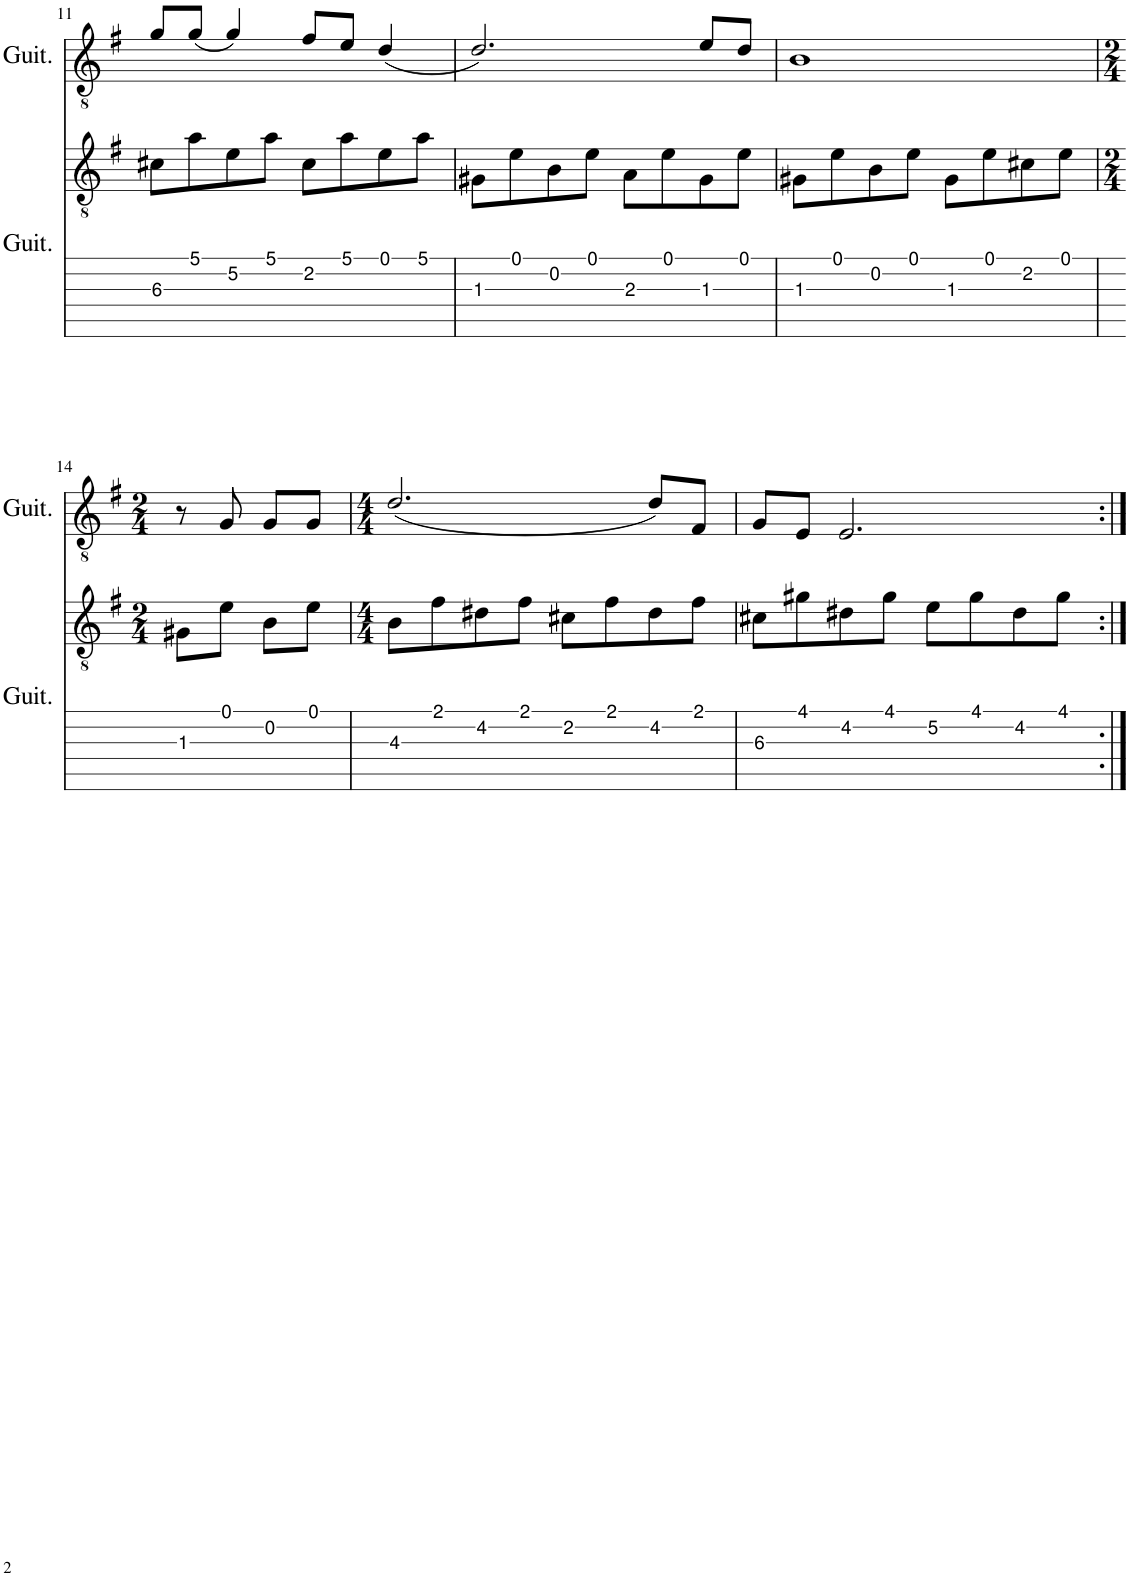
**kern	**kern	**kern
*part2	*part2	*part1
*staff3	*staff2	*staff1
*I"Guitare classique	*	*I"Classical Guitar
*I'Guit.	*	*I'Guit.
!!LO:PB:g=z
*	*clefGv2	*clefGv2
*k[f#]	*k[f#]	*k[f#]
*M4/4	*M4/4	*M4/4
=11	=11	=11
8c#L	8c#X\L	8g/L
8aJ	8a\	(8g/J
8eL	8e\	4g/)
8aJ	8a\J	.
8c#L	8c#\L	8f#/L
8aJ	8a\	8e/J
8eL	8e\	(4d/
8aJ	8a\J	.
=12	=12	=12
8G#L	8G#X\L	2.d/)
8eJ	8e\	.
8BL	8B\	.
8eJ	8e\J	.
8AL	8A\L	.
8eJ	8e\	.
8G#L	8G#\	8e/L
8eJ	8e\J	8d/J
=13	=13	=13
8G#L	8G#X\L	1B
8eJ	8e\	.
8BL	8B\	.
8eJ	8e\J	.
8G#L	8G#\L	.
8eJ	8e\	.
8c#L	8c#X\	.
8eJ	8e\J	.
!!LO:LB:g=z
=14	=14	=14
*M2/4	*M2/4	*M2/4
8G#L	8G#X\L	8r
8eJ	8e\J	8G/
8BL	8B\L	8G/L
8eJ	8e\J	8G/J
=15	=15	=15
*M4/4	*M4/4	*M4/4
8BL	8B\L	(2.d/
8f#J	8f#\	.
8d#L	8d#X\	.
8f#J	8f#\J	.
8c#L	8c#X\L	.
8f#J	8f#\	.
8d#L	8d#\	8d/L)
8f#J	8f#\J	8F#/J
=16	=16	=16
8c#L	8c#X\L	8G/L
8g#J	8g#X\	8E/J
8d#L	8d#X\	2.E/
8g#J	8g#\J	.
8eL	8e\L	.
8g#J	8g#\	.
8d#L	8d#\	.
8g#J	8g#\J	.
=:|!	=:|!	=:|!
*-	*-	*-
